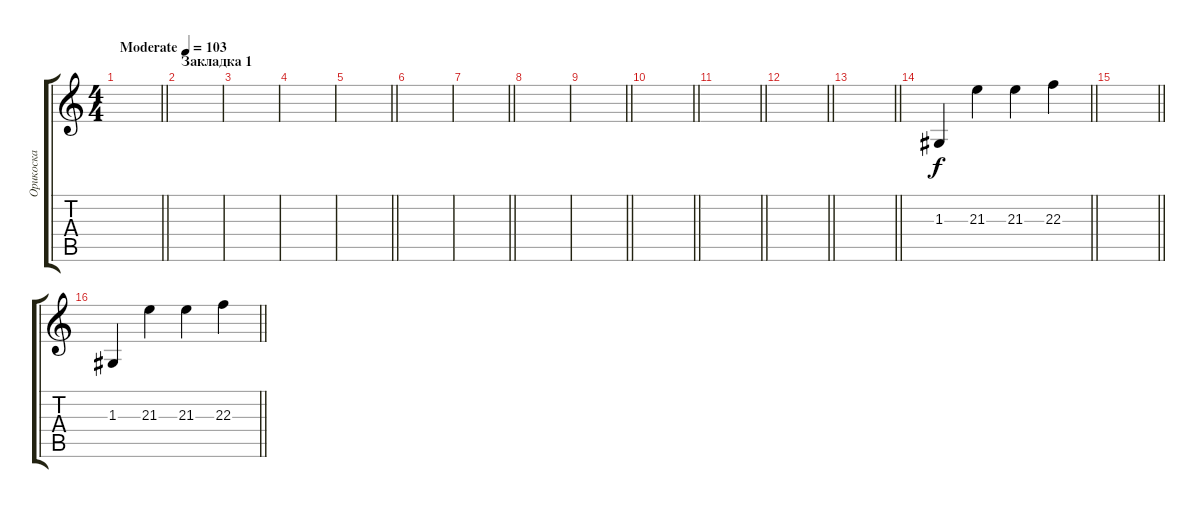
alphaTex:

\track ("Орикоска" "Орикоска") {instrument fx5brightness}
\staff {score tabs}
\tuning (E4 B3 G3 D3 A2 E2) {hide}
\ts (4 4)
\tempo (103 "Moderate")
\clef g2
\barLineRight lightlight
\ks c
|
\section ("" "Закладка 1")
|
|
|
\barLineRight lightlight
|
|
\barLineRight lightlight
|
|
\barLineRight lightlight
|
\barLineRight lightlight
|
\barLineRight lightlight
|
\barLineRight lightlight
|
\barLineRight lightlight
|
\barLineRight lightlight
1.3.4 21.3.4 21.3.4 22.3.4 |
\barLineRight lightlight
|
\barLineRight lightlight
1.3.4 21.3.4 21.3.4 22.3.4
